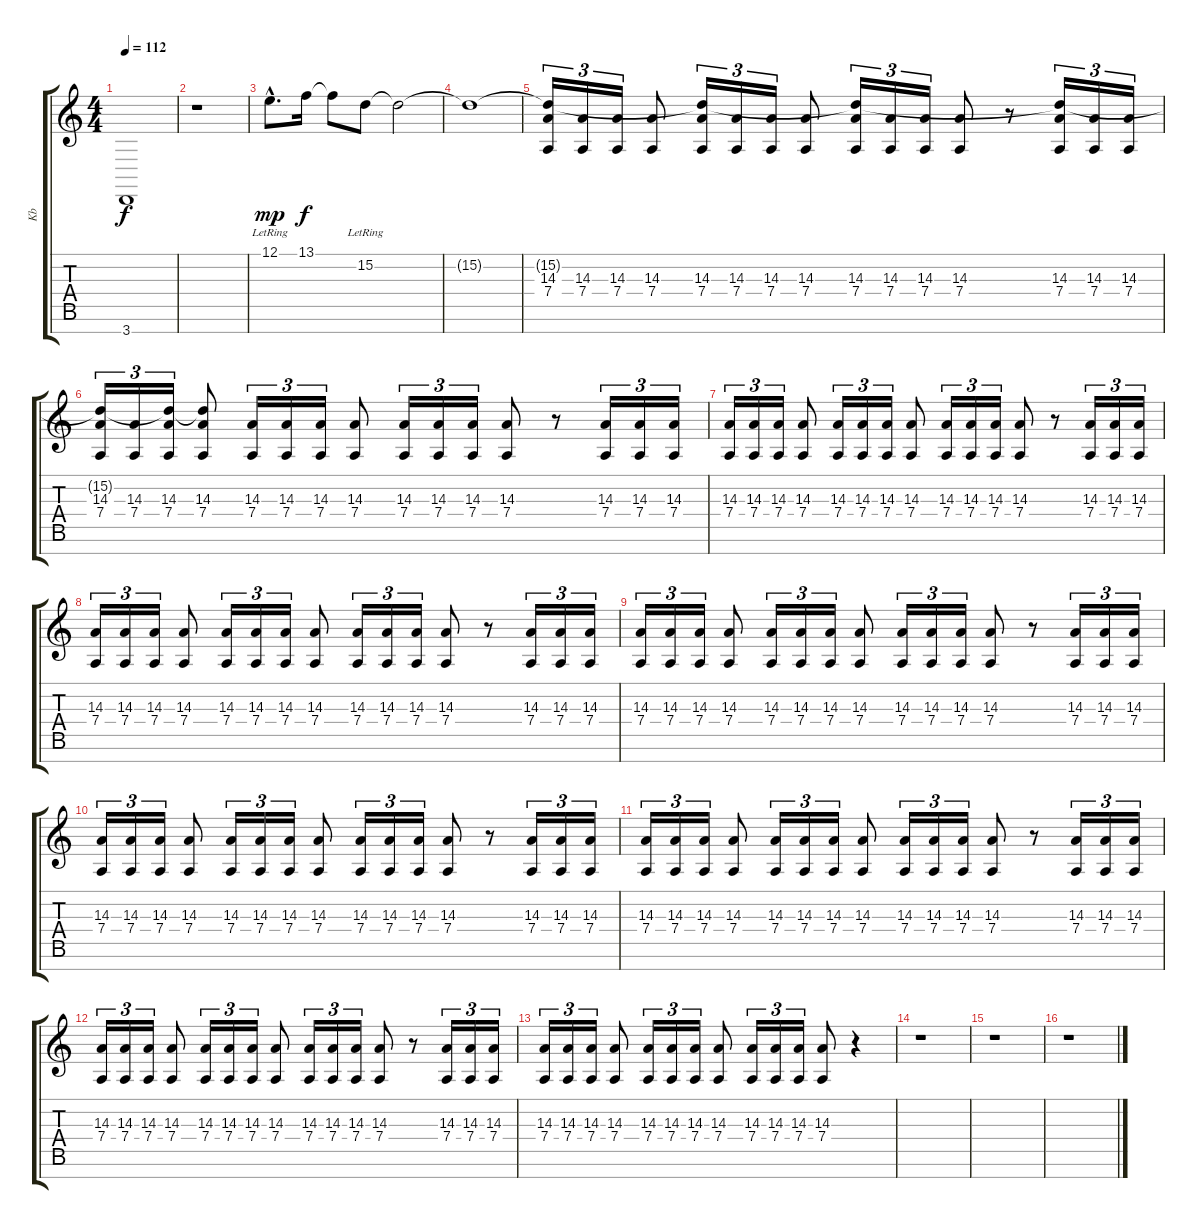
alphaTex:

\track ("Kb" "Kb") {instrument stringensemble1}
\staff {score tabs}
\tuning (E4 B3 G3 D3 A2 E2 B1) {hide}
\ts (4 4)
\tempo 112
\clef g2
\ks c
3.7.1{dy f volume 12 instrument pad3polysynth} |
r.1 |
12.1{hac lr}.8{d dy mp volume 10 instrument pad2warm} 13.1.16{dy f} 13.1{t}.8 15.2{lr}.8{volume 6} 15.2{t}.2 |
15.2{t}.1 |
(15.2{t} 14.3 7.4).16{tu (3 2) volume 7 instrument tremolostrings} (14.3 7.4).16{tu (3 2)} (14.3 7.4).16{tu (3 2)} (14.3 7.4).8 (15.2{t} 14.3 7.4).16{tu (3 2)} (14.3 7.4).16{tu (3 2)} (14.3 7.4).16{tu (3 2)} (14.3 7.4).8 (15.2{t} 14.3 7.4).16{tu (3 2)} (14.3 7.4).16{tu (3 2)} (14.3 7.4).16{tu (3 2)} (14.3 7.4).8 r.8 (15.2{t} 14.3 7.4).16{tu (3 2)} (14.3 7.4).16{tu (3 2)} (14.3 7.4).16{tu (3 2)} |
(15.2{t} 14.3 7.4).16{tu (3 2) volume 9} (14.3 7.4).16{tu (3 2)} (15.2{t} 14.3 7.4).16{tu (3 2)} (15.2{t} 14.3 7.4).8 (14.3 7.4).16{tu (3 2)} (14.3 7.4).16{tu (3 2)} (14.3 7.4).16{tu (3 2)} (14.3 7.4).8 (14.3 7.4).16{tu (3 2)} (14.3 7.4).16{tu (3 2)} (14.3 7.4).16{tu (3 2)} (14.3 7.4).8 r.8 (14.3 7.4).16{tu (3 2)} (14.3 7.4).16{tu (3 2)} (14.3 7.4).16{tu (3 2)} |
(14.3 7.4).16{tu (3 2)} (14.3 7.4).16{tu (3 2)} (14.3 7.4).16{tu (3 2)} (14.3 7.4).8 (14.3 7.4).16{tu (3 2)} (14.3 7.4).16{tu (3 2)} (14.3 7.4).16{tu (3 2)} (14.3 7.4).8 (14.3 7.4).16{tu (3 2)} (14.3 7.4).16{tu (3 2)} (14.3 7.4).16{tu (3 2)} (14.3 7.4).8 r.8 (14.3 7.4).16{tu (3 2)} (14.3 7.4).16{tu (3 2)} (14.3 7.4).16{tu (3 2)} |
(14.3 7.4).16{tu (3 2) volume 13} (14.3 7.4).16{tu (3 2)} (14.3 7.4).16{tu (3 2)} (14.3 7.4).8 (14.3 7.4).16{tu (3 2)} (14.3 7.4).16{tu (3 2)} (14.3 7.4).16{tu (3 2)} (14.3 7.4).8 (14.3 7.4).16{tu (3 2)} (14.3 7.4).16{tu (3 2)} (14.3 7.4).16{tu (3 2)} (14.3 7.4).8 r.8 (14.3 7.4).16{tu (3 2)} (14.3 7.4).16{tu (3 2)} (14.3 7.4).16{tu (3 2)} |
(14.3 7.4).16{tu (3 2)} (14.3 7.4).16{tu (3 2)} (14.3 7.4).16{tu (3 2)} (14.3 7.4).8 (14.3 7.4).16{tu (3 2)} (14.3 7.4).16{tu (3 2)} (14.3 7.4).16{tu (3 2)} (14.3 7.4).8 (14.3 7.4).16{tu (3 2)} (14.3 7.4).16{tu (3 2)} (14.3 7.4).16{tu (3 2)} (14.3 7.4).8 r.8 (14.3 7.4).16{tu (3 2)} (14.3 7.4).16{tu (3 2)} (14.3 7.4).16{tu (3 2)} |
(14.3 7.4).16{tu (3 2) volume 14} (14.3 7.4).16{tu (3 2)} (14.3 7.4).16{tu (3 2)} (14.3 7.4).8 (14.3 7.4).16{tu (3 2)} (14.3 7.4).16{tu (3 2)} (14.3 7.4).16{tu (3 2)} (14.3 7.4).8 (14.3 7.4).16{tu (3 2)} (14.3 7.4).16{tu (3 2)} (14.3 7.4).16{tu (3 2)} (14.3 7.4).8 r.8 (14.3 7.4).16{tu (3 2)} (14.3 7.4).16{tu (3 2)} (14.3 7.4).16{tu (3 2)} |
(14.3 7.4).16{tu (3 2)} (14.3 7.4).16{tu (3 2)} (14.3 7.4).16{tu (3 2)} (14.3 7.4).8 (14.3 7.4).16{tu (3 2)} (14.3 7.4).16{tu (3 2)} (14.3 7.4).16{tu (3 2)} (14.3 7.4).8 (14.3 7.4).16{tu (3 2)} (14.3 7.4).16{tu (3 2)} (14.3 7.4).16{tu (3 2)} (14.3 7.4).8 r.8 (14.3 7.4).16{tu (3 2)} (14.3 7.4).16{tu (3 2)} (14.3 7.4).16{tu (3 2)} |
(14.3 7.4).16{tu (3 2)} (14.3 7.4).16{tu (3 2)} (14.3 7.4).16{tu (3 2)} (14.3 7.4).8 (14.3 7.4).16{tu (3 2)} (14.3 7.4).16{tu (3 2)} (14.3 7.4).16{tu (3 2)} (14.3 7.4).8 (14.3 7.4).16{tu (3 2)} (14.3 7.4).16{tu (3 2)} (14.3 7.4).16{tu (3 2)} (14.3 7.4).8 r.8 (14.3 7.4).16{tu (3 2)} (14.3 7.4).16{tu (3 2)} (14.3 7.4).16{tu (3 2)} |
(14.3 7.4).16{tu (3 2) volume 15} (14.3 7.4).16{tu (3 2)} (14.3 7.4).16{tu (3 2)} (14.3 7.4).8 (14.3 7.4).16{tu (3 2)} (14.3 7.4).16{tu (3 2)} (14.3 7.4).16{tu (3 2)} (14.3 7.4).8 (14.3 7.4).16{tu (3 2)} (14.3 7.4).16{tu (3 2)} (14.3 7.4).16{tu (3 2)} (14.3 7.4).8 r.4 |
r.1 |
r.1 |
r.1
